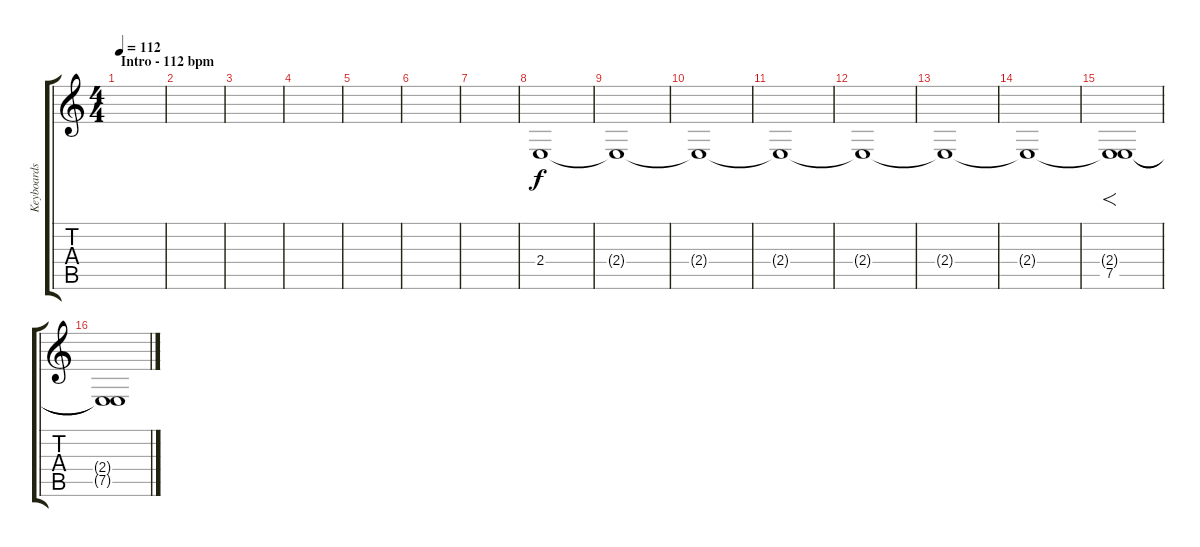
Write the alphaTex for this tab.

\track ("Keyboards" "Keyboards") {instrument helicopter}
\staff {score tabs}
\tuning (E4 B3 G3 D3 A2 E2) {hide}
\ts (4 4)
\section ("" "Intro - 112 bpm")
\tempo 112
\clef g2
\ks c
|
|
|
|
|
|
|
2.4.1 |
2.4{t}.1 |
2.4{t}.1 |
2.4{t}.1 |
2.4{t}.1 |
2.4{t}.1 |
2.4{t}.1 |
(2.4{t} 7.5).1{f volume 16} |
(2.4{t} 7.5{t}).1
